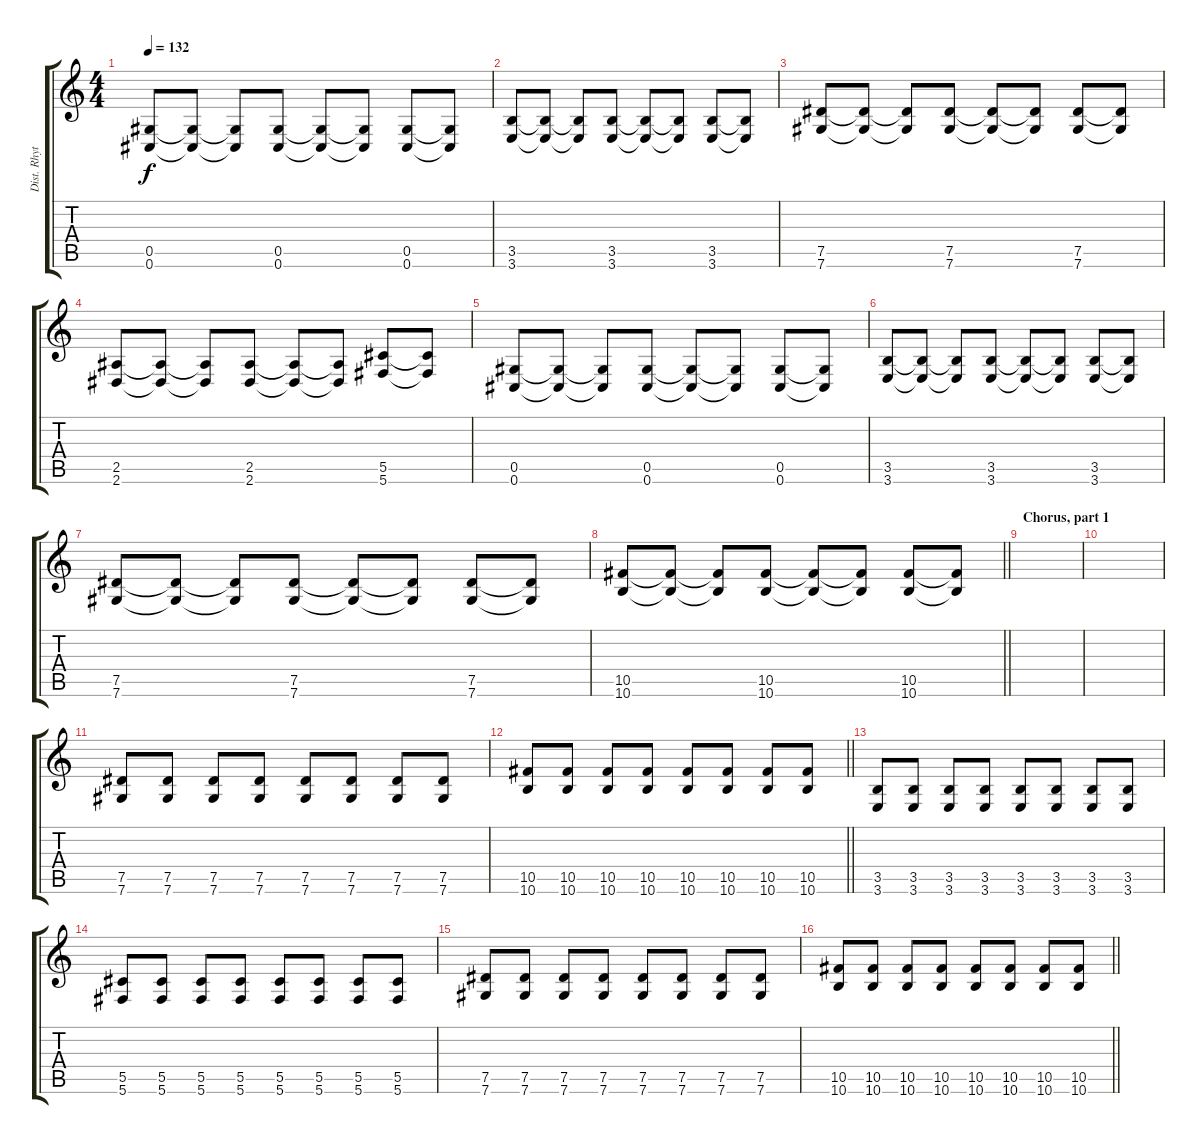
\track ("Dist. Rhytm Guitar [L]" "Dist. Rhyt") {instrument distortionguitar}
\staff {score tabs}
\tuning (Eb4 Bb3 Gb3 Db3 Ab2 Db2) {hide}
\ts (4 4)
\tempo 132
\clef g2
\ks c
(0.5 0.6).8{dy f} (0.5{t} 0.6{t}).8 (0.5{t} 0.6{t}).8 (0.5 0.6).8 (0.5{t} 0.6{t}).8 (0.5{t} 0.6{t}).8 (0.5 0.6).8 (0.5{t} 0.6{t}).8 |
(3.5 3.6).8 (3.5{t} 3.6{t}).8 (3.5{t} 3.6{t}).8 (3.5 3.6).8 (3.5{t} 3.6{t}).8 (3.5{t} 3.6{t}).8 (3.5 3.6).8 (3.5{t} 3.6{t}).8 |
(7.5 7.6).8 (7.5{t} 7.6{t}).8 (7.5{t} 7.6{t}).8 (7.5 7.6).8 (7.5{t} 7.6{t}).8 (7.5{t} 7.6{t}).8 (7.5 7.6).8 (7.5{t} 7.6{t}).8 |
(2.5 2.6).8 (2.5{t} 2.6{t}).8 (2.5{t} 2.6{t}).8 (2.5 2.6).8 (2.5{t} 2.6{t}).8 (2.5{t} 2.6{t}).8 (5.5 5.6).8 (5.5{t} 5.6{t}).8 |
(0.5 0.6).8 (0.5{t} 0.6{t}).8 (0.5{t} 0.6{t}).8 (0.5 0.6).8 (0.5{t} 0.6{t}).8 (0.5{t} 0.6{t}).8 (0.5 0.6).8 (0.5{t} 0.6{t}).8 |
(3.5 3.6).8 (3.5{t} 3.6{t}).8 (3.5{t} 3.6{t}).8 (3.5 3.6).8 (3.5{t} 3.6{t}).8 (3.5{t} 3.6{t}).8 (3.5 3.6).8 (3.5{t} 3.6{t}).8 |
(7.5 7.6).8 (7.5{t} 7.6{t}).8 (7.5{t} 7.6{t}).8 (7.5 7.6).8 (7.5{t} 7.6{t}).8 (7.5{t} 7.6{t}).8 (7.5 7.6).8 (7.5{t} 7.6{t}).8 |
\barLineRight lightlight
(10.5 10.6).8 (10.5{t} 10.6{t}).8 (10.5{t} 10.6{t}).8 (10.5 10.6).8 (10.5{t} 10.6{t}).8 (10.5{t} 10.6{t}).8 (10.5 10.6).8 (10.5{t} 10.6{t}).8 |
\section ("" "Chorus, part 1")
|
|
(7.5 7.6).8 (7.5 7.6).8 (7.5 7.6).8 (7.5 7.6).8 (7.5 7.6).8 (7.5 7.6).8 (7.5 7.6).8 (7.5 7.6).8 |
\barLineRight lightlight
(10.5 10.6).8 (10.5 10.6).8 (10.5 10.6).8 (10.5 10.6).8 (10.5 10.6).8 (10.5 10.6).8 (10.5 10.6).8 (10.5 10.6).8 |
(3.5 3.6).8 (3.5 3.6).8 (3.5 3.6).8 (3.5 3.6).8 (3.5 3.6).8 (3.5 3.6).8 (3.5 3.6).8 (3.5 3.6).8 |
(5.5 5.6).8 (5.5 5.6).8 (5.5 5.6).8 (5.5 5.6).8 (5.5 5.6).8 (5.5 5.6).8 (5.5 5.6).8 (5.5 5.6).8 |
(7.5 7.6).8 (7.5 7.6).8 (7.5 7.6).8 (7.5 7.6).8 (7.5 7.6).8 (7.5 7.6).8 (7.5 7.6).8 (7.5 7.6).8 |
\barLineRight lightlight
(10.5 10.6).8 (10.5 10.6).8 (10.5 10.6).8 (10.5 10.6).8 (10.5 10.6).8 (10.5 10.6).8 (10.5 10.6).8 (10.5 10.6).8
